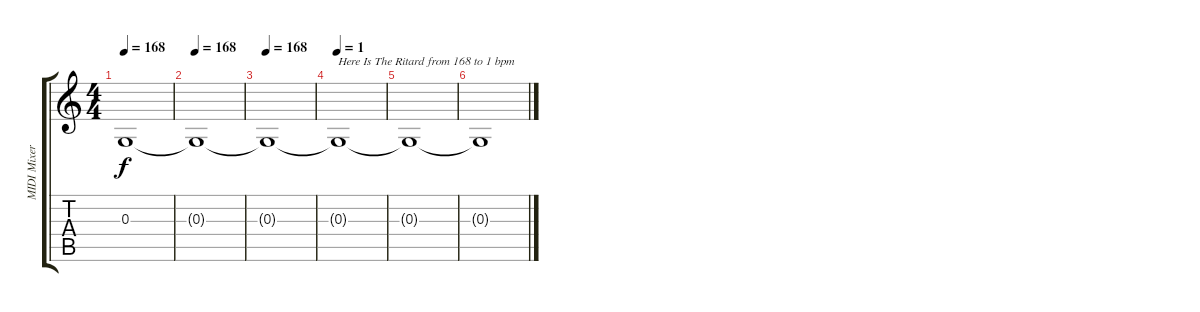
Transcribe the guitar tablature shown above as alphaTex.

\track ("MIDI Mixer" "MIDI Mixer") {instrument applause}
\staff {score tabs}
\tuning (E4 B3 G3 D3 A2 E2) {hide}
\ts (4 4)
\tempo 168
\clef g2
\ks c
0.3{t}.1{dy f} |
\tempo 168
0.3{t}.1 |
\tempo 168
0.3{t}.1 |
\tempo 1
0.3{t}.1{txt "Here Is The Ritard from 168 to 1 bpm "} |
0.3{t}.1 |
0.3{t}.1
